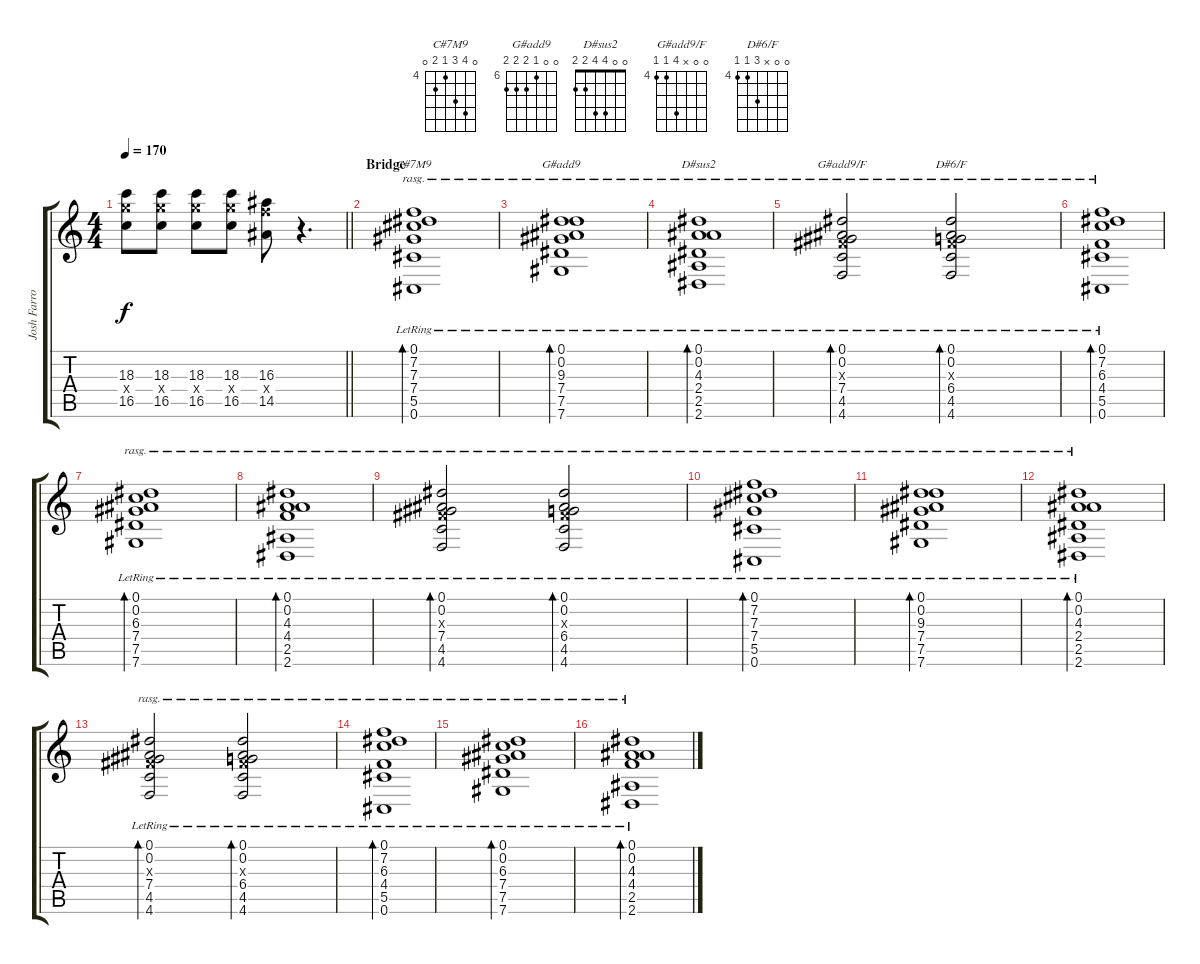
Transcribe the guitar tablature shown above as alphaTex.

\track ("Josh Farro (Lead Guitar)" "Josh Farro") {instrument overdrivenguitar}
\staff {score tabs}
\tuning (Eb4 Bb3 Gb3 Db3 Ab2 Db2) {hide}
\chord ("C#7M9" 0 7 6 4 5 0) {firstfret 4}
\chord ("G#add9" 0 0 6 7 7 7) {firstfret 6}
\chord ("D#sus2" 0 0 4 4 2 2)
\chord ("G#add9/F" 0 0 x 7 4 4) {firstfret 4}
\chord ("D#6/F" 0 0 x 6 4 4) {firstfret 4}
\ts (4 4)
\tempo 170
\clef g2
\barLineRight lightlight
\ks c
(18.3 18.4{x} 16.5).8{dy f} (18.3 18.4{x} 16.5).8 (18.3 18.4{x} 16.5).8 (18.3 18.4{x} 16.5).8 (16.3 16.4{x} 14.5).8 r.4{d} |
\section ("" "Bridge")
(0.1 7.2 7.3{lr} 7.4{lr} 5.5{lr} 0.6{lr}).1{bd 60 ch "C#7M9" rasg ii instrument electricguitarjazz} |
(0.1 0.2 9.3{lr} 7.4 7.5{lr} 7.6{lr}).1{bd 60 ch "G#add9" rasg ii} |
(0.1 0.2 4.3 2.4{lr} 2.5{lr} 2.6{lr}).1{bd 60 ch "D#sus2" rasg ii} |
(0.1 0.2 0.3{x} 7.4{lr} 4.5{lr} 4.6{lr}).2{bd 60 ch "G#add9/F" rasg ii} (0.1 0.2 0.3{x} 6.4{lr} 4.5{lr} 4.6{lr}).2{bd 60 ch "D#6/F" rasg ii} |
(0.1 7.2 6.3{lr} 4.4{lr} 5.5{lr} 0.6{lr}).1{bd 60 rasg ii instrument electricguitarjazz} |
(0.1 0.2 6.3{lr} 7.4 7.5{lr} 7.6{lr}).1{bd 60 rasg ii} |
(0.1 0.2 4.3 4.4{lr} 2.5{lr} 2.6{lr}).1{bd 60 rasg ii} |
(0.1 0.2 0.3{x} 7.4{lr} 4.5{lr} 4.6{lr}).2{bd 60 rasg ii} (0.1 0.2 0.3{x} 6.4{lr} 4.5{lr} 4.6{lr}).2{bd 60 rasg ii} |
(0.1 7.2 7.3{lr} 7.4{lr} 5.5{lr} 0.6{lr}).1{bd 60 rasg ii instrument electricguitarjazz} |
(0.1 0.2 9.3{lr} 7.4 7.5{lr} 7.6{lr}).1{bd 60 rasg ii} |
(0.1 0.2 4.3 2.4{lr} 2.5{lr} 2.6{lr}).1{bd 60 rasg ii} |
(0.1 0.2 0.3{x} 7.4{lr} 4.5{lr} 4.6{lr}).2{bd 60 rasg ii} (0.1 0.2 0.3{x} 6.4{lr} 4.5{lr} 4.6{lr}).2{bd 60 rasg ii} |
(0.1 7.2 6.3{lr} 4.4{lr} 5.5{lr} 0.6{lr}).1{bd 60 rasg ii instrument electricguitarjazz} |
(0.1 0.2 6.3{lr} 7.4 7.5{lr} 7.6{lr}).1{bd 60 rasg ii} |
(0.1 0.2 4.3 4.4{lr} 2.5{lr} 2.6{lr}).1{bd 60 rasg ii}
